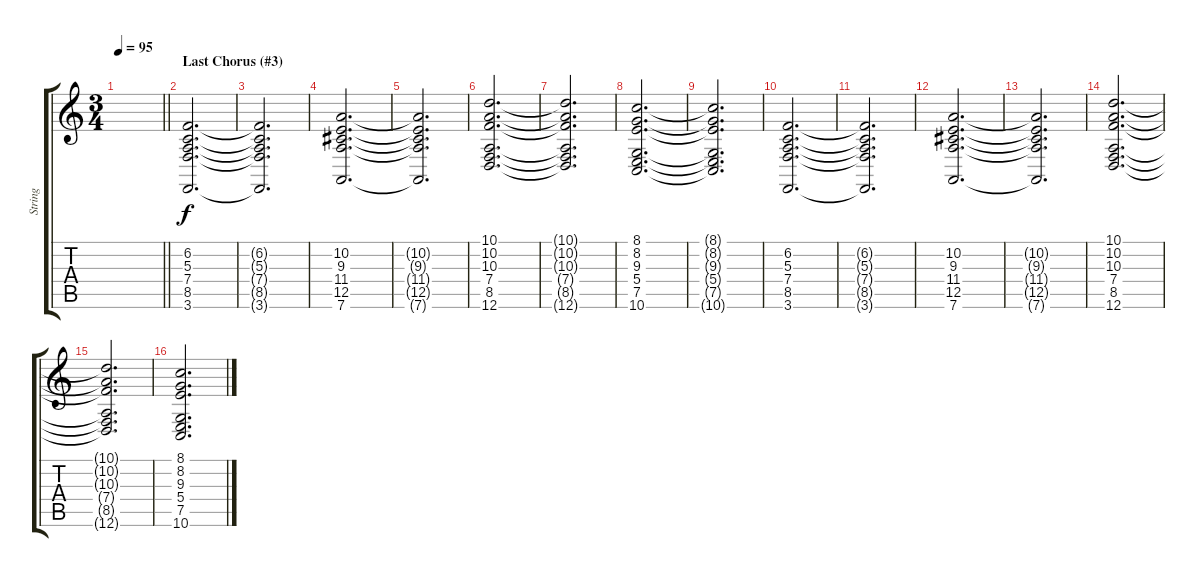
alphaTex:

\track ("String" "String") {instrument stringensemble1}
\staff {score tabs}
\tuning (E4 B3 G3 D3 A2 D2) {hide}
\ts (3 4)
\tempo 95
\clef g2
\barLineRight lightlight
\ks c
|
\section ("" "Last Chorus (#3)")
(6.2 5.3 7.4 8.5 3.6).2{d volume 9 instrument stringensemble1} |
(6.2{t} 5.3{t} 7.4{t} 8.5{t} 3.6{t}).2{d} |
(10.2 9.3 11.4 12.5 7.6).2{d} |
(10.2{t} 9.3{t} 11.4{t} 12.5{t} 7.6{t}).2{d} |
(10.1 10.2 10.3 7.4 8.5 12.6).2{d} |
(10.1{t} 10.2{t} 10.3{t} 7.4{t} 8.5{t} 12.6{t}).2{d} |
(8.1 8.2 9.3 5.4 7.5 10.6).2{d} |
(8.1{t} 8.2{t} 9.3{t} 5.4{t} 7.5{t} 10.6{t}).2{d} |
(6.2 5.3 7.4 8.5 3.6).2{d} |
(6.2{t} 5.3{t} 7.4{t} 8.5{t} 3.6{t}).2{d} |
(10.2 9.3 11.4 12.5 7.6).2{d} |
(10.2{t} 9.3{t} 11.4{t} 12.5{t} 7.6{t}).2{d} |
(10.1 10.2 10.3 7.4 8.5 12.6).2{d} |
(10.1{t} 10.2{t} 10.3{t} 7.4{t} 8.5{t} 12.6{t}).2{d} |
(8.1 8.2 9.3 5.4 7.5 10.6).2{d}
